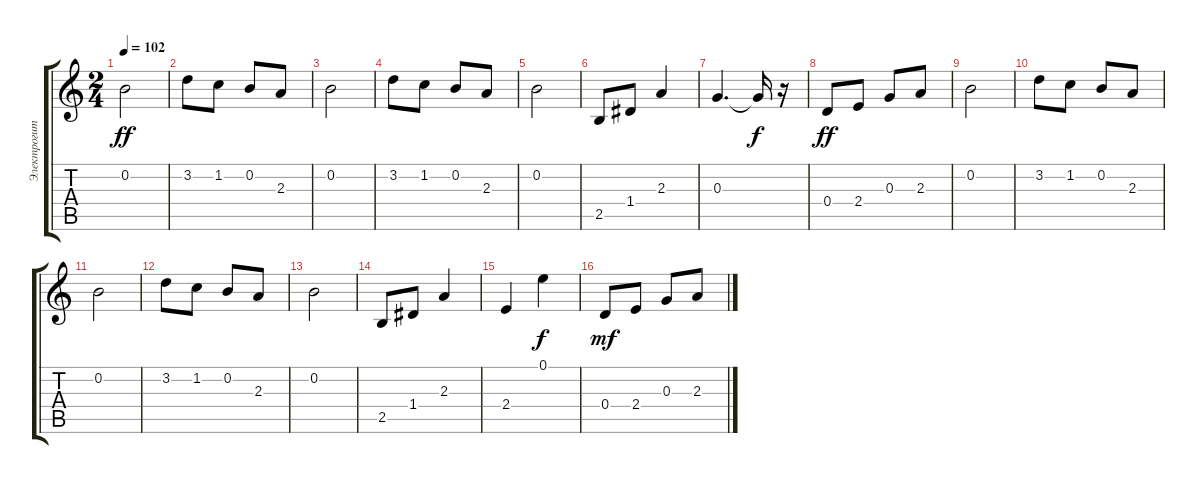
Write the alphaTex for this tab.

\track ("Электрогитара" "Электрогит") {instrument distortionguitar}
\staff {score tabs}
\tuning (E4 B3 G3 D3 A2 E2) {hide}
\ts (2 4)
\tempo 102
\clef g2
\ks c
0.2.2{dy ff} |
3.2.8{volume 16} 1.2.8 0.2.8 2.3.8 |
0.2.2 |
3.2.8{volume 11} 1.2.8{volume 16} 0.2.8 2.3.8 |
0.2.2 |
2.5.8{volume 16} 1.4.8 2.3.4 |
0.3.4{d} 0.3{t}.16{dy f} r.16 |
0.4.8{dy ff volume 11} 2.4.8{volume 16} 0.3.8 2.3.8 |
0.2.2 |
3.2.8{volume 11} 1.2.8{volume 16} 0.2.8 2.3.8 |
0.2.2 |
3.2.8{volume 16} 1.2.8 0.2.8 2.3.8 |
0.2.2 |
2.5.8{volume 11} 1.4.8{volume 16} 2.3.4 |
2.4.4 0.1.4{dy f volume 14} |
0.4.8{dy mf volume 16} 2.4.8 0.3.8 2.3.8
